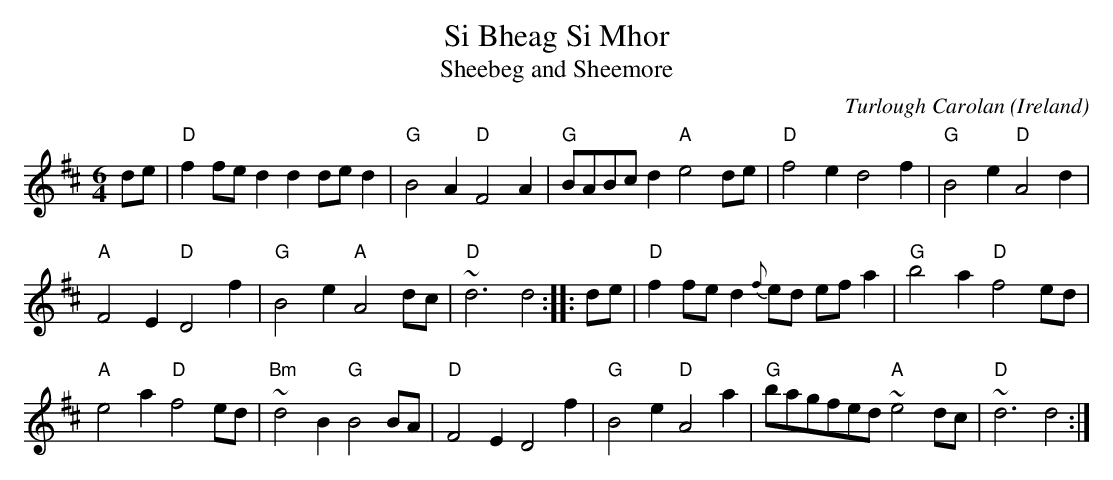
X:1
T: Si Bheag Si Mhor
T: Sheebeg and Sheemore
O: Ireland
C: Turlough Carolan
M: 6/4
L: 1/8
K: D
de|\
"D"f2fe d2 d2de d2|"G"B4A2 "D"F4 A2|\
"G"BABc d2 "A"e4 de|"D"f4 e2 d4 f2|"G"B4e2 "D"A4d2|
"A"F4E2 "D"D4f2|"G"B4e2 "A"A4dc|"D"~d6 d4:|\
|:de|\
"D"f2 fe d2 {f}ed efa2|"G"b4 a2 "D"f4ed|
"A"e4a2 "D"f4ed|"Bm"~d4B2 "G"B4BA|"D"F4E2 D4f2|\
"G"B4e2 "D"A4a2|"G"bagfed "A"~e4 dc|"D"~d6 d4:|
